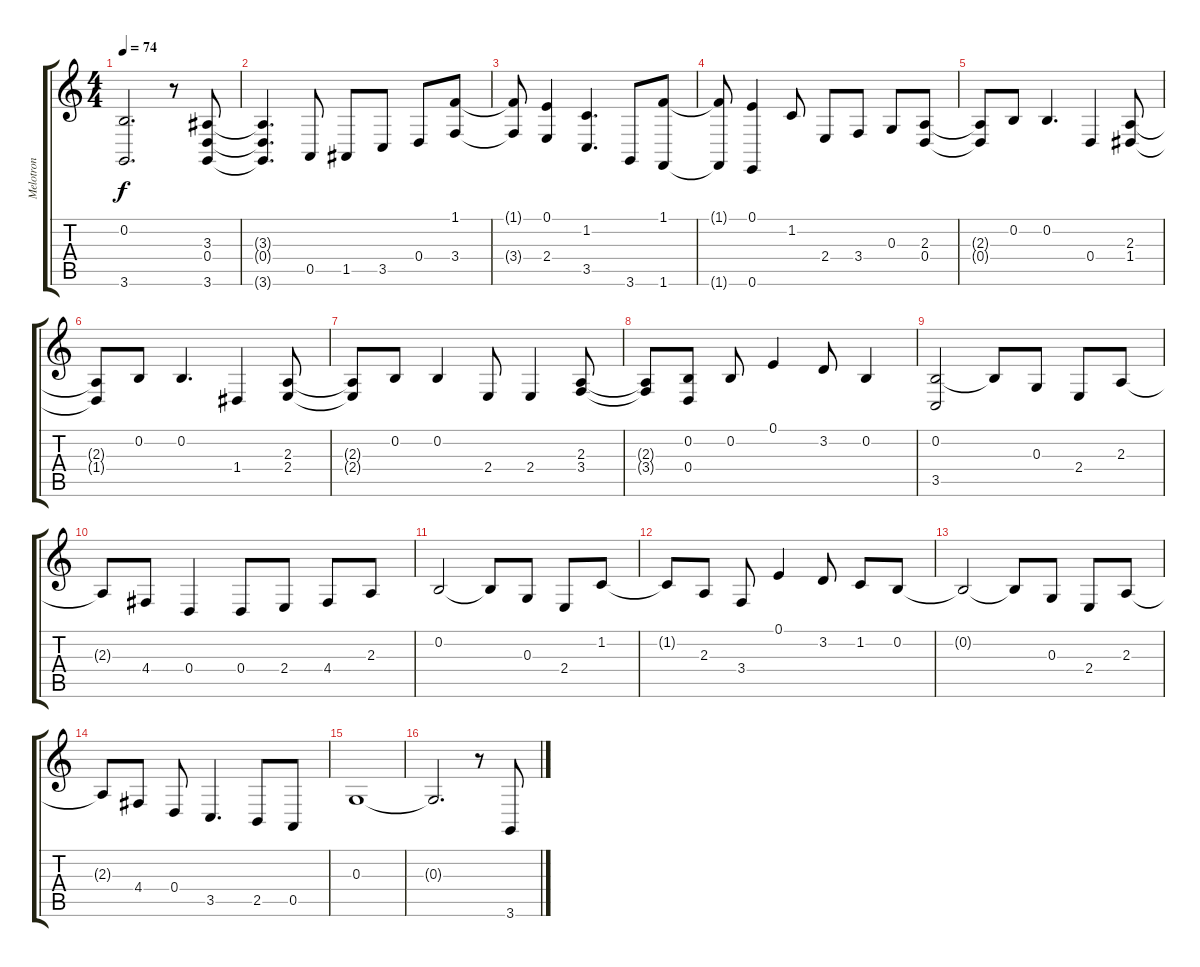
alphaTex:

\track ("Melotron" "Melotron") {instrument clavinet}
\staff {score tabs}
\tuning (E4 B3 G3 D3 A2 E2) {hide}
\ts (4 4)
\tempo 74
\clef g2
\ks c
(0.2{t} 3.6{t}).2{d dy f} r.8 (3.3 0.4 3.6).8 |
(3.3{t} 0.4{t} 3.6{t}).4{d} 0.5.8 1.5.8 3.5.8 0.4.8 (1.1 3.4).8 |
(1.1{t} 3.4{t}).8 (0.1 2.4).4 (1.2 3.5).4{d} 3.6.8 (1.1 1.6).8 |
(1.1{t} 1.6{t}).8 (0.1 0.6).4 1.2.8 2.4.8 3.4.8 0.3.8 (2.3 0.4).8 |
(2.3{t} 0.4{t}).8 0.2.8 0.2.4{d} 0.4.4 (2.3 1.4).8 |
(2.3{t} 1.4{t}).8 0.2.8 0.2.4{d} 1.4.4 (2.3 2.4).8 |
(2.3{t} 2.4{t}).8 0.2.8 0.2.4 2.4.8 2.4.4 (2.3 3.4).8 |
(2.3{t} 3.4{t}).8 (0.2 0.4).8 0.2.8 0.1.4 3.2.8 0.2.4 |
(0.2 3.5).2 0.2{t}.8 0.3.8 2.4.8 2.3.8 |
2.3{t}.8 4.4.8 0.4.4 0.4.8 2.4.8 4.4.8 2.3.8 |
0.2.2 0.2{t}.8 0.3.8 2.4.8 1.2.8 |
1.2{t}.8 2.3.8 3.4.8 0.1.4 3.2.8 1.2.8 0.2.8 |
0.2{t}.2 0.2{t}.8 0.3.8 2.4.8 2.3.8 |
2.3{t}.8 4.4.8 0.4.8 3.5.4{d} 2.5.8 0.5.8 |
0.3.1 |
0.3{t}.2{d} r.8 3.6.8
